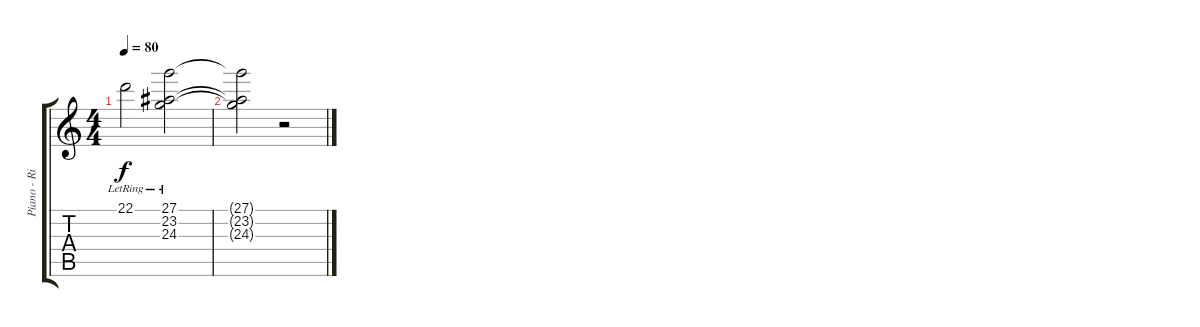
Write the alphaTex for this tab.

\track ("Piano - Right" "Piano - Ri") {instrument brightacousticpiano}
\staff {score tabs}
\tuning (E4 B3 G3 D3 A2 E2) {hide}
\ts (4 4)
\tempo 80
\clef g2
\ks c
22.1{lr}.2{dy f} (27.1{lr} 23.2{lr} 24.3{lr}).2 |
(27.1{t} 23.2{t} 24.3{t}).2 r.2
